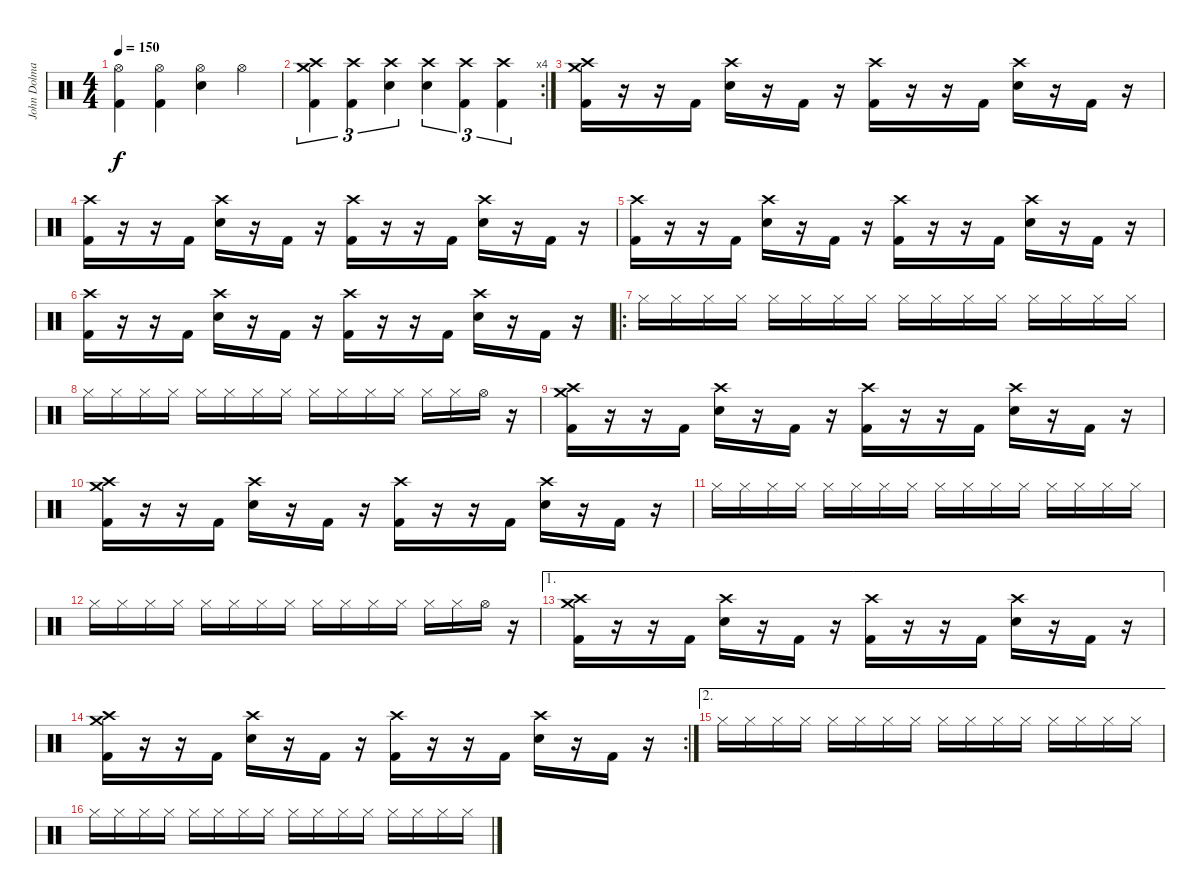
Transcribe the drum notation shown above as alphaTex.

\track ("John Dolmayan" "John Dolma") {instrument percussion}
\staff {score}
\articulation defaults
\ts (4 4)
\tempo 150
\clef neutral
\ks c
("Hi-Hat (open)" "Kick (hit) 2").4{dy f} ("Hi-Hat (open)" "Kick (hit) 2").4 ("Hi-Hat (open)" "Electric Snare (hit)").4 "Hi-Hat (open)".4 |
\rc 4
("Crash medium (hit)" "Kick (hit) 2" "Crash high (hit)").4{tu (3 2)} ("Crash high (hit)" "Kick (hit) 2").4{tu (3 2)} ("Crash high (hit)" "Electric Snare (hit)").4{tu (3 2)} ("Crash high (hit)" "Electric Snare (hit)").4{tu (3 2)} ("Crash high (hit)" "Kick (hit) 2").4{tu (3 2)} ("Crash high (hit)" "Kick (hit) 2").4{tu (3 2)} |
("Crash medium (hit)" "Kick (hit) 2" "Crash high (hit)").16 r.16 r.16 "Kick (hit) 2".16 ("Crash high (hit)" "Electric Snare (hit)").16 r.16 "Kick (hit) 2".16 r.16 ("Crash high (hit)" "Kick (hit) 2").16 r.16 r.16 "Kick (hit) 2".16 ("Crash high (hit)" "Electric Snare (hit)").16 r.16 "Kick (hit) 2".16 r.16 |
("Crash high (hit)" "Kick (hit) 2").16 r.16 r.16 "Kick (hit) 2".16 ("Crash high (hit)" "Electric Snare (hit)").16 r.16 "Kick (hit) 2".16 r.16 ("Crash high (hit)" "Kick (hit) 2").16 r.16 r.16 "Kick (hit) 2".16 ("Crash high (hit)" "Electric Snare (hit)").16 r.16 "Kick (hit) 2".16 r.16 |
("Crash high (hit)" "Kick (hit) 2").16 r.16 r.16 "Kick (hit) 2".16 ("Crash high (hit)" "Electric Snare (hit)").16 r.16 "Kick (hit) 2".16 r.16 ("Crash high (hit)" "Kick (hit) 2").16 r.16 r.16 "Kick (hit) 2".16 ("Crash high (hit)" "Electric Snare (hit)").16 r.16 "Kick (hit) 2".16 r.16 |
("Crash high (hit)" "Kick (hit) 2").16 r.16 r.16 "Kick (hit) 2".16 ("Crash high (hit)" "Electric Snare (hit)").16 r.16 "Kick (hit) 2".16 r.16 ("Crash high (hit)" "Kick (hit) 2").16 r.16 r.16 "Kick (hit) 2".16 ("Crash high (hit)" "Electric Snare (hit)").16 r.16 "Kick (hit) 2".16 r.16 |
\ro "Hi-Hat (closed)".16 "Hi-Hat (closed)".16 "Hi-Hat (closed)".16 "Hi-Hat (closed)".16 "Hi-Hat (closed)".16 "Hi-Hat (closed)".16 "Hi-Hat (closed)".16 "Hi-Hat (closed)".16 "Hi-Hat (closed)".16 "Hi-Hat (closed)".16 "Hi-Hat (closed)".16 "Hi-Hat (closed)".16 "Hi-Hat (closed)".16 "Hi-Hat (closed)".16 "Hi-Hat (closed)".16 "Hi-Hat (closed)".16
|
"Hi-Hat (closed)".16 "Hi-Hat (closed)".16 "Hi-Hat (closed)".16 "Hi-Hat (closed)".16 "Hi-Hat (closed)".16 "Hi-Hat (closed)".16 "Hi-Hat (closed)".16 "Hi-Hat (closed)".16 "Hi-Hat (closed)".16 "Hi-Hat (closed)".16 "Hi-Hat (closed)".16 "Hi-Hat (closed)".16 "Hi-Hat (closed)".16 "Hi-Hat (closed)".16 "Hi-Hat (open)".16 r.16 |
("Crash medium (hit)" "Kick (hit) 2" "Crash high (hit)").16 r.16 r.16 "Kick (hit) 2".16 ("Crash high (hit)" "Electric Snare (hit)").16 r.16 "Kick (hit) 2".16 r.16 ("Crash high (hit)" "Kick (hit) 2").16 r.16 r.16 "Kick (hit) 2".16 ("Crash high (hit)" "Electric Snare (hit)").16 r.16 "Kick (hit) 2".16 r.16 |
("Crash medium (hit)" "Kick (hit) 2" "Crash high (hit)").16 r.16 r.16 "Kick (hit) 2".16 ("Crash high (hit)" "Electric Snare (hit)").16 r.16 "Kick (hit) 2".16 r.16 ("Crash high (hit)" "Kick (hit) 2").16 r.16 r.16 "Kick (hit) 2".16 ("Crash high (hit)" "Electric Snare (hit)").16 r.16 "Kick (hit) 2".16 r.16 |
"Hi-Hat (closed)".16 "Hi-Hat (closed)".16 "Hi-Hat (closed)".16 "Hi-Hat (closed)".16 "Hi-Hat (closed)".16 "Hi-Hat (closed)".16 "Hi-Hat (closed)".16 "Hi-Hat (closed)".16 "Hi-Hat (closed)".16 "Hi-Hat (closed)".16 "Hi-Hat (closed)".16 "Hi-Hat (closed)".16 "Hi-Hat (closed)".16 "Hi-Hat (closed)".16 "Hi-Hat (closed)".16 "Hi-Hat (closed)".16 |
"Hi-Hat (closed)".16 "Hi-Hat (closed)".16 "Hi-Hat (closed)".16 "Hi-Hat (closed)".16 "Hi-Hat (closed)".16 "Hi-Hat (closed)".16 "Hi-Hat (closed)".16 "Hi-Hat (closed)".16 "Hi-Hat (closed)".16 "Hi-Hat (closed)".16 "Hi-Hat (closed)".16 "Hi-Hat (closed)".16 "Hi-Hat (closed)".16 "Hi-Hat (closed)".16 "Hi-Hat (open)".16 r.16 |
\ae 1
("Crash medium (hit)" "Kick (hit) 2" "Crash high (hit)").16 r.16 r.16 "Kick (hit) 2".16 ("Crash high (hit)" "Electric Snare (hit)").16 r.16 "Kick (hit) 2".16 r.16 ("Crash high (hit)" "Kick (hit) 2").16 r.16 r.16 "Kick (hit) 2".16 ("Crash high (hit)" "Electric Snare (hit)").16 r.16 "Kick (hit) 2".16 r.16 |
\rc 2
("Crash medium (hit)" "Kick (hit) 2" "Crash high (hit)").16 r.16 r.16 "Kick (hit) 2".16 ("Crash high (hit)" "Electric Snare (hit)").16 r.16 "Kick (hit) 2".16 r.16 ("Crash high (hit)" "Kick (hit) 2").16 r.16 r.16 "Kick (hit) 2".16 ("Crash high (hit)" "Electric Snare (hit)").16 r.16 "Kick (hit) 2".16 r.16 |
\ae 2 "Hi-Hat (closed)".16 "Hi-Hat (closed)".16 "Hi-Hat (closed)".16 "Hi-Hat (closed)".16 "Hi-Hat (closed)".16 "Hi-Hat (closed)".16 "Hi-Hat (closed)".16 "Hi-Hat (closed)".16 "Hi-Hat (closed)".16 "Hi-Hat (closed)".16 "Hi-Hat (closed)".16 "Hi-Hat (closed)".16 "Hi-Hat (closed)".16 "Hi-Hat (closed)".16 "Hi-Hat (closed)".16 "Hi-Hat (closed)".16
|
"Hi-Hat (closed)".16 "Hi-Hat (closed)".16 "Hi-Hat (closed)".16 "Hi-Hat (closed)".16 "Hi-Hat (closed)".16 "Hi-Hat (closed)".16 "Hi-Hat (closed)".16 "Hi-Hat (closed)".16 "Hi-Hat (closed)".16 "Hi-Hat (closed)".16 "Hi-Hat (closed)".16 "Hi-Hat (closed)".16 "Hi-Hat (closed)".16 "Hi-Hat (closed)".16 "Hi-Hat (closed)".16 "Hi-Hat (closed)".16
